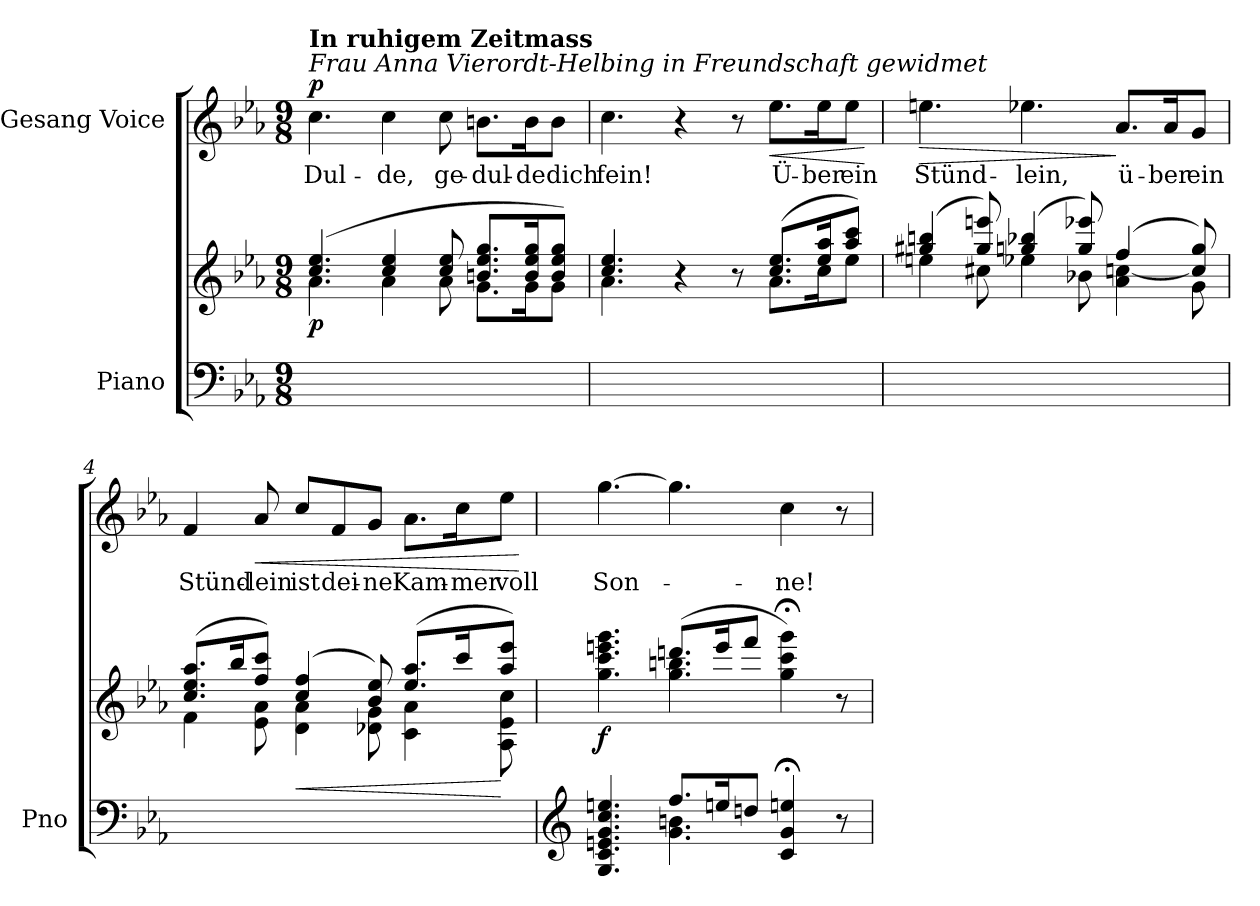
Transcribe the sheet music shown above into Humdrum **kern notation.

**kern	**kern	**dynam	**kern	**text	**dynam
*part2	*part2	*part2	*part1	*part1	*part1
*staff3	*staff2	*staff2/3	*staff1	*staff1	*staff1
*I"Piano	*	*	*I"Gesang Voice	*	*
*I'Pno	*	*	*	*	*
*clefF4	*clefG2	*	*clefG2	*	*
*k[b-e-a-]	*k[b-e-a-]	*	*k[b-e-a-]	*	*
*M9/8	*M9/8	*	*M9/8	*	*
=1	=1	=1	=1	=1	=1
*	*^	*	*	*	*
!	!	!	!	!LO:TX:a:i:t=Frau Anna Vierordt-Helbing in Freundschaft gewidmet	!	!
!	!	!	!	!LO:TX:a:B:t=In ruhigem Zeitmass	!	!
!	!	!	!LO:DY:b	!	!LO:LY:b	!LO:DY:a
1ryy	(>4.cc/ 4.ee-/	4.a-\	p	4.cc\	Dul-	p
!	!	!	!	!	!LO:LY:b	!
.	4cc/ 4ee-/	4a-\	.	4cc\	-de,	.
!	!	!	!	!	!LO:LY:b	!
.	8cc/ 8ee-/	8a-\	.	8cc\	ge-	.
!	!	!	!	!	!LO:LY:b	!
.	8.bn/ 8.ee-/ 8.gg/L	8.g\L	.	8.bn\L	-dul-	.
!	!	!	!	!	!LO:LY:b	!
.	16b/ 16ee-/ 16gg/K	16g\K	.	16b\K	-de	.
!	!	!	!	!	!LO:LY:b	!
8ryy	8b/ 8ee-/ 8gg/J)	8g\J	.	8b\J	dich	.
=2	=2	=2	=2	=2	=2	=2
!	!	!	!	!	!LO:LY:b	!
4.ryy	4.cc/ 4.ee-/	4.a-\	.	4.cc\	fein!	.
4ryy	4r	4.ryy	.	4r	.	.
8ryy	8r	.	.	8r	.	.
!	!	!	!	!	!LO:LY:b	!LO:HP:b
4.ryy	(>8.cc/ 8.ee-/L	8.a-\L	.	8.ee-\L	Ü-	<
!	!	!	!	!	!LO:LY:b	!
.	16ee-/ 16aa-/K	16cc\K	.	16ee-\K	-ber	.
!	!	!	!	!	!LO:LY:b	!
.	8aa-/ 8ccc/J)	8ee-\J	.	8ee-\J	ein	.
*	*v	*v	*	*	*	*
.	.	.	.	.	[
=3	=3	=3	=3	=3	=3
*	*^	*	*	*	*
!	!	!	!	!	!LO:LY:b	!LO:HP:b
1ryy	(>4gg#X/ 4bbn/	4een\	.	4.een\	Stünd-	>
.	8gg#/ 8eeen/)	8cc#X\	.	.	.	.
!	!	!	!	!	!LO:LY:b	!
.	(>4ggn/ 4bb-X/	4ee-X\	.	4.ee-X\	-lein,	.
.	8gg/ 8eee-X/)	8b-X\	.	.	.	.
!	!	!	!	!	!LO:LY:b	!
.	(>4ff/	4a-\ [<4ccn\	.	8.a-/L	ü-	]
!	!	!	!	!	!LO:LY:b	!
.	.	.	.	16a-/K	-ber	.
!	!	!	!	!	!LO:LY:b	!
8ryy	8cc/] 8gg/)	8g\	.	8g/J	ein	.
!!LO:LB:g=z
=4	=4	=4	=4	=4	=4	=4
!	!	!	!	!	!LO:LY:b	!
1ryy	(>8.cc/ 8.ee-/ 8.aa-/L	4f\	.	4f/	Stünd-	.
.	16bb-/K	.	.	.	.	.
!	!	!	!	!	!LO:LY:b	!LO:HP:b
.	8ff/ 8ccc/J)	8e-\ 8a-\	.	8a-/	-lein	<
!	!	!	!LO:HP:b	!	!LO:LY:b	!
.	(>4cc/ 4ff/	4d\ 4a-\	<	8cc/L	ist	.
!	!	!	!	!	!LO:LY:b	!
.	.	.	.	8f/	dei-	.
!	!	!	!	!	!LO:LY:b	!
.	8b-/ 8ee-/)	8d-X\ 8g\	.	8g/J	-ne	.
!	!	!	!	!	!LO:LY:b	!
.	(>8.ee-/ 8.aa-/L	4c\ 4a-\	.	8.a-\L	Kam-	.
!	!	!	!	!	!LO:LY:b	!
.	16ccc/K	.	.	16cc\K	-mer	.
!	!	!	!	!	!LO:LY:b	!
8ryy	8aa-/ 8eee-/J)	8A-\ 8e-\ 8cc\	[	8ee-\J	voll	.
*	*v	*v	*	*	*	*
.	.	.	.	.	[
=5	=5	=5	=5	=5	=5
*clefG2	*	*	*	*	*
*^	*^	*	*	*	*
!	!	!	!	!LO:DY:b	!	!LO:LY:b	!
4.G/ 4.c/ 4.en/ 4.g/ 4.cc/ 4.een/	4.ryy	4.gg\ 4.ccc\ 4.eeen\ 4.ggg\	4.ryy	f	[4.gg\	Son-	.
8.ff/L	4.g\ 4.bn\	(8.dddn/L	4.gg\ 4.bbn\	.	4.gg\]	.	.
16een/K	.	16eee/K	.	.	.	.	.
8ddn/J	.	8fff/J	.	.	.	.	.
!	!	!	!	!	!	!LO:LY:b	!
4c/;< 4g/;< 4een/;<	4.ryy	4gg\;< 4ccc\;< 4ggg\;<)	4.ryy	.	4cc\	-ne!	.
8r	.	8r	.	.	8r	.	.
*v	*v	*	*	*	*	*	*
*	*v	*v	*	*	*	*
=	=	=	=	=	=
*-	*-	*-	*-	*-	*-
